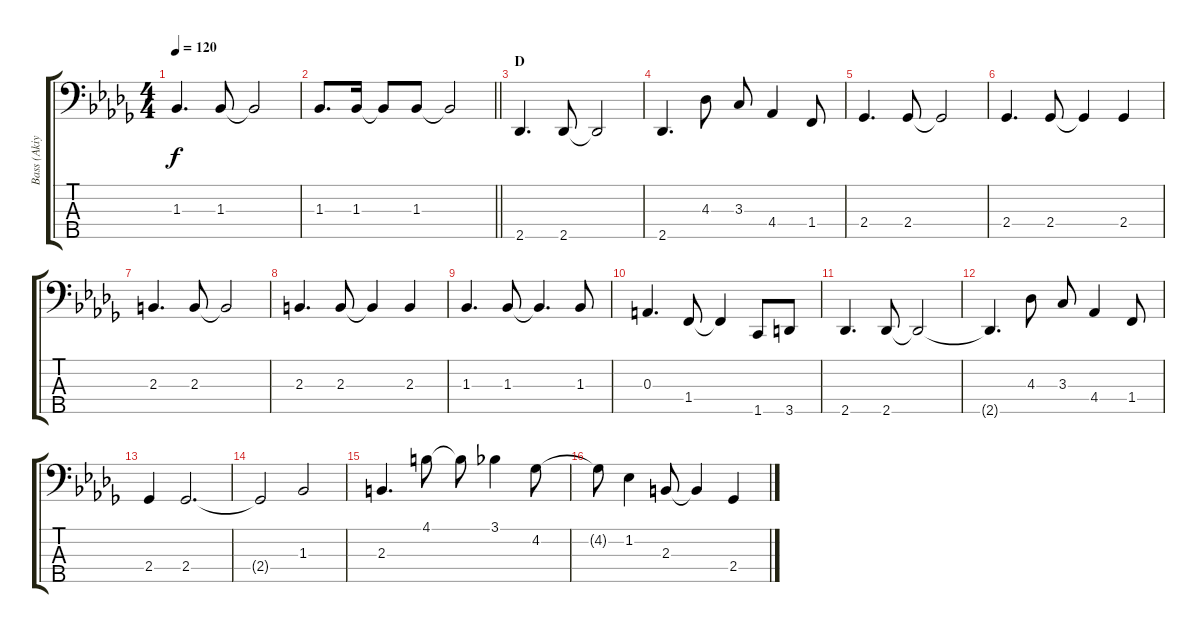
\track ("Bass (Akiyama Mio)" "Bass (Akiy") {instrument electricbassfinger}
\staff {score tabs}
\tuning (G2 D2 A1 E1 B0) {hide}
\ts (4 4)
\tempo 120
\clef f4
\ks db
1.3.4{d dy f} 1.3.8 1.3{t}.2 |
\barLineRight lightlight
1.3.8{d} 1.3.16 1.3{t}.8 1.3.8 1.3{t}.2 |
\section ("" "D")
2.5.4{d} 2.5.8 2.5{t}.2 |
2.5.4{d} 4.3.8 3.3.8 4.4.4 1.4.8 |
2.4.4{d} 2.4.8 2.4{t}.2 |
2.4.4{d} 2.4.8 2.4{t}.4 2.4.4 |
2.3.4{d} 2.3.8 2.3{t}.2 |
2.3.4{d} 2.3.8 2.3{t}.4 2.3.4 |
1.3.4{d} 1.3.8 1.3{t}.4{d} 1.3.8 |
0.3.4{d} 1.4.8 1.4{t}.4 1.5.8 3.5.8 |
2.5.4{d} 2.5.8 2.5{t}.2 |
2.5{t}.4{d} 4.3.8 3.3.8 4.4.4 1.4.8 |
2.4.4 2.4.2{d} |
2.4{t}.2 1.3.2 |
2.3.4{d} 4.1.8 4.1{t}.8 3.1.4 4.2.8 |
4.2{t}.8 1.2.4 2.3.8 2.3{t}.4 2.4.4
